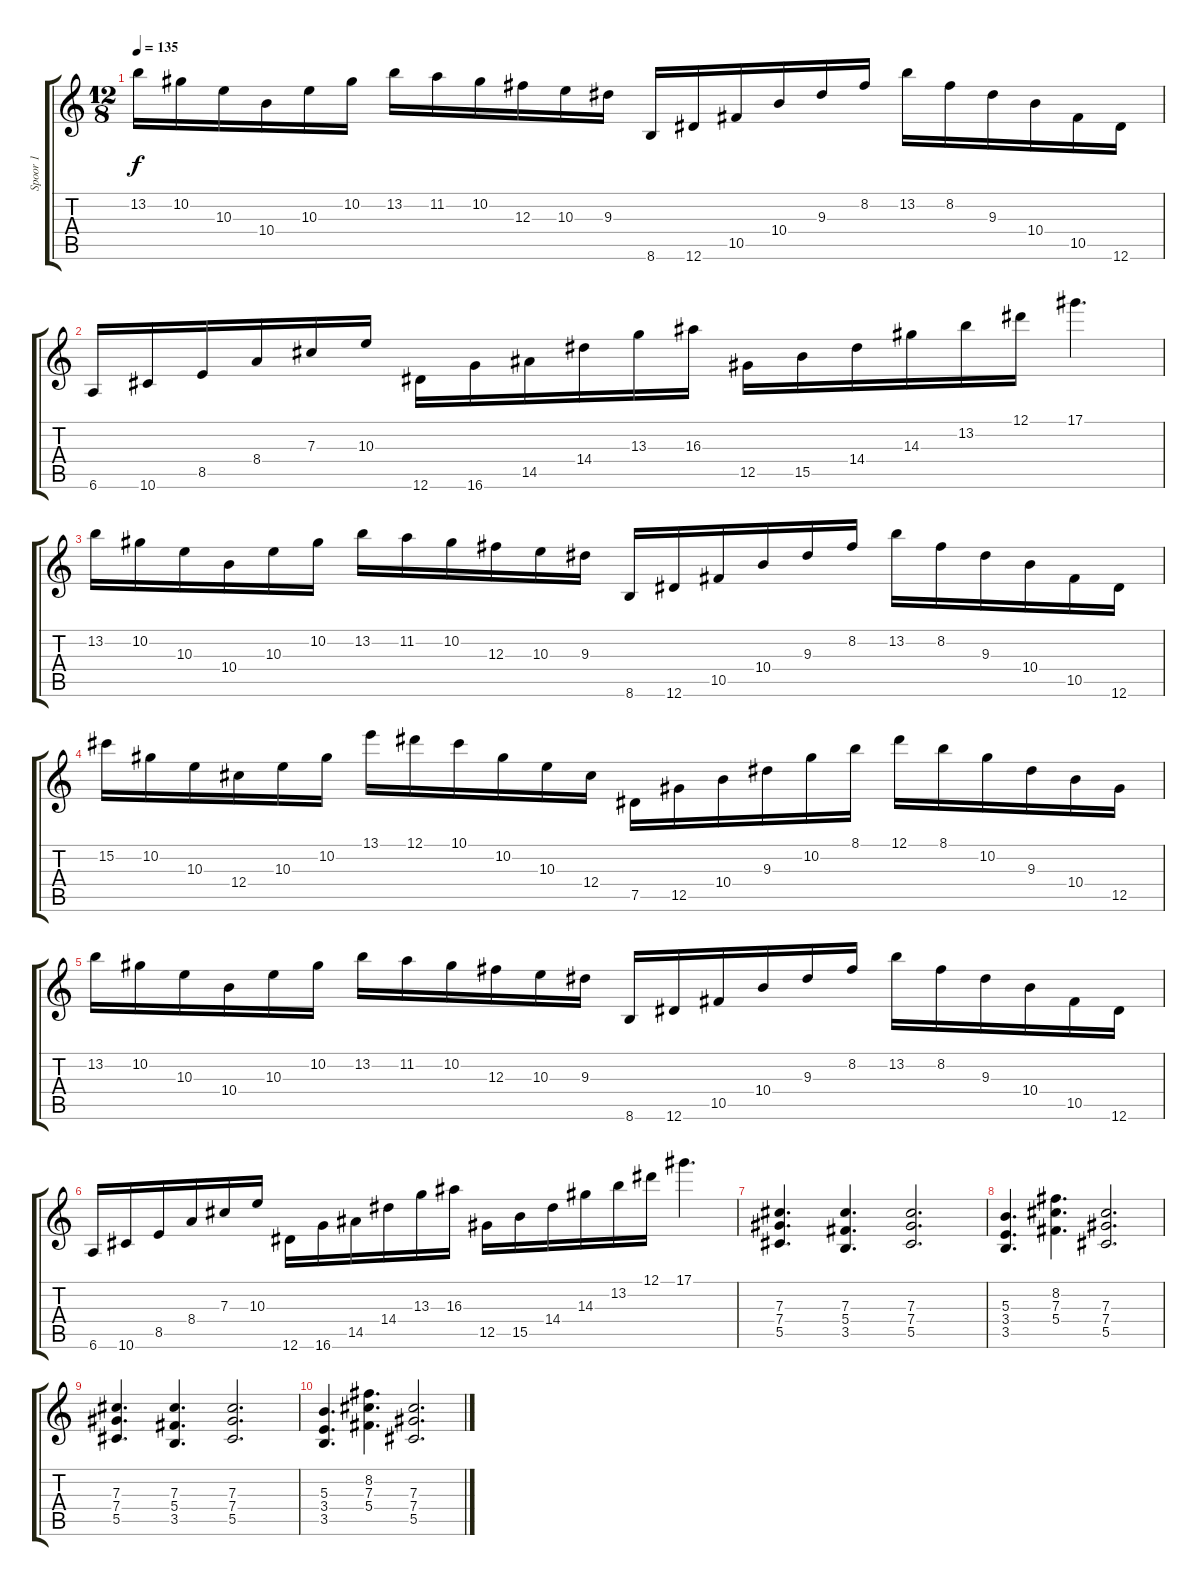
\track ("Spoor 1" "Spoor 1") {instrument overdrivenguitar}
\staff {score tabs}
\tuning (Eb4 Bb3 Gb3 Db3 Ab2 Eb2) {hide}
\ts (12 8)
\tempo 135
\clef g2
\ks c
13.2.16{dy f} 10.2.16 10.3.16 10.4.16 10.3.16 10.2.16 13.2.16 11.2.16 10.2.16 12.3.16 10.3.16 9.3.16 8.6.16 12.6.16 10.5.16 10.4.16 9.3.16 8.2.16 13.2.16 8.2.16 9.3.16 10.4.16 10.5.16 12.6.16 |
6.6.16 10.6.16 8.5.16 8.4.16 7.3.16 10.3.16 12.6.16 16.6.16 14.5.16 14.4.16 13.3.16 16.3.16 12.5.16 15.5.16 14.4.16 14.3.16 13.2.16 12.1.16 17.1.4{d} |
13.2.16 10.2.16 10.3.16 10.4.16 10.3.16 10.2.16 13.2.16 11.2.16 10.2.16 12.3.16 10.3.16 9.3.16 8.6.16 12.6.16 10.5.16 10.4.16 9.3.16 8.2.16 13.2.16 8.2.16 9.3.16 10.4.16 10.5.16 12.6.16 |
15.2.16 10.2.16 10.3.16 12.4.16 10.3.16 10.2.16 13.1.16 12.1.16 10.1.16 10.2.16 10.3.16 12.4.16 7.5.16 12.5.16 10.4.16 9.3.16 10.2.16 8.1.16 12.1.16 8.1.16 10.2.16 9.3.16 10.4.16 12.5.16 |
13.2.16 10.2.16 10.3.16 10.4.16 10.3.16 10.2.16 13.2.16 11.2.16 10.2.16 12.3.16 10.3.16 9.3.16 8.6.16 12.6.16 10.5.16 10.4.16 9.3.16 8.2.16 13.2.16 8.2.16 9.3.16 10.4.16 10.5.16 12.6.16 |
6.6.16 10.6.16 8.5.16 8.4.16 7.3.16 10.3.16 12.6.16 16.6.16 14.5.16 14.4.16 13.3.16 16.3.16 12.5.16 15.5.16 14.4.16 14.3.16 13.2.16 12.1.16 17.1.4{d} |
(7.3 7.4 5.5).4{d volume 4} (7.3 5.4 3.5).4{d} (7.3 7.4 5.5).2{d} |
(5.3 3.4 3.5).4{d} (8.2 7.3 5.4).4{d} (7.3 7.4 5.5).2{d} |
(7.3 7.4 5.5).4{d} (7.3 5.4 3.5).4{d} (7.3 7.4 5.5).2{d} |
(5.3 3.4 3.5).4{d} (8.2 7.3 5.4).4{d volume 0} (7.3 7.4 5.5).2{d}
